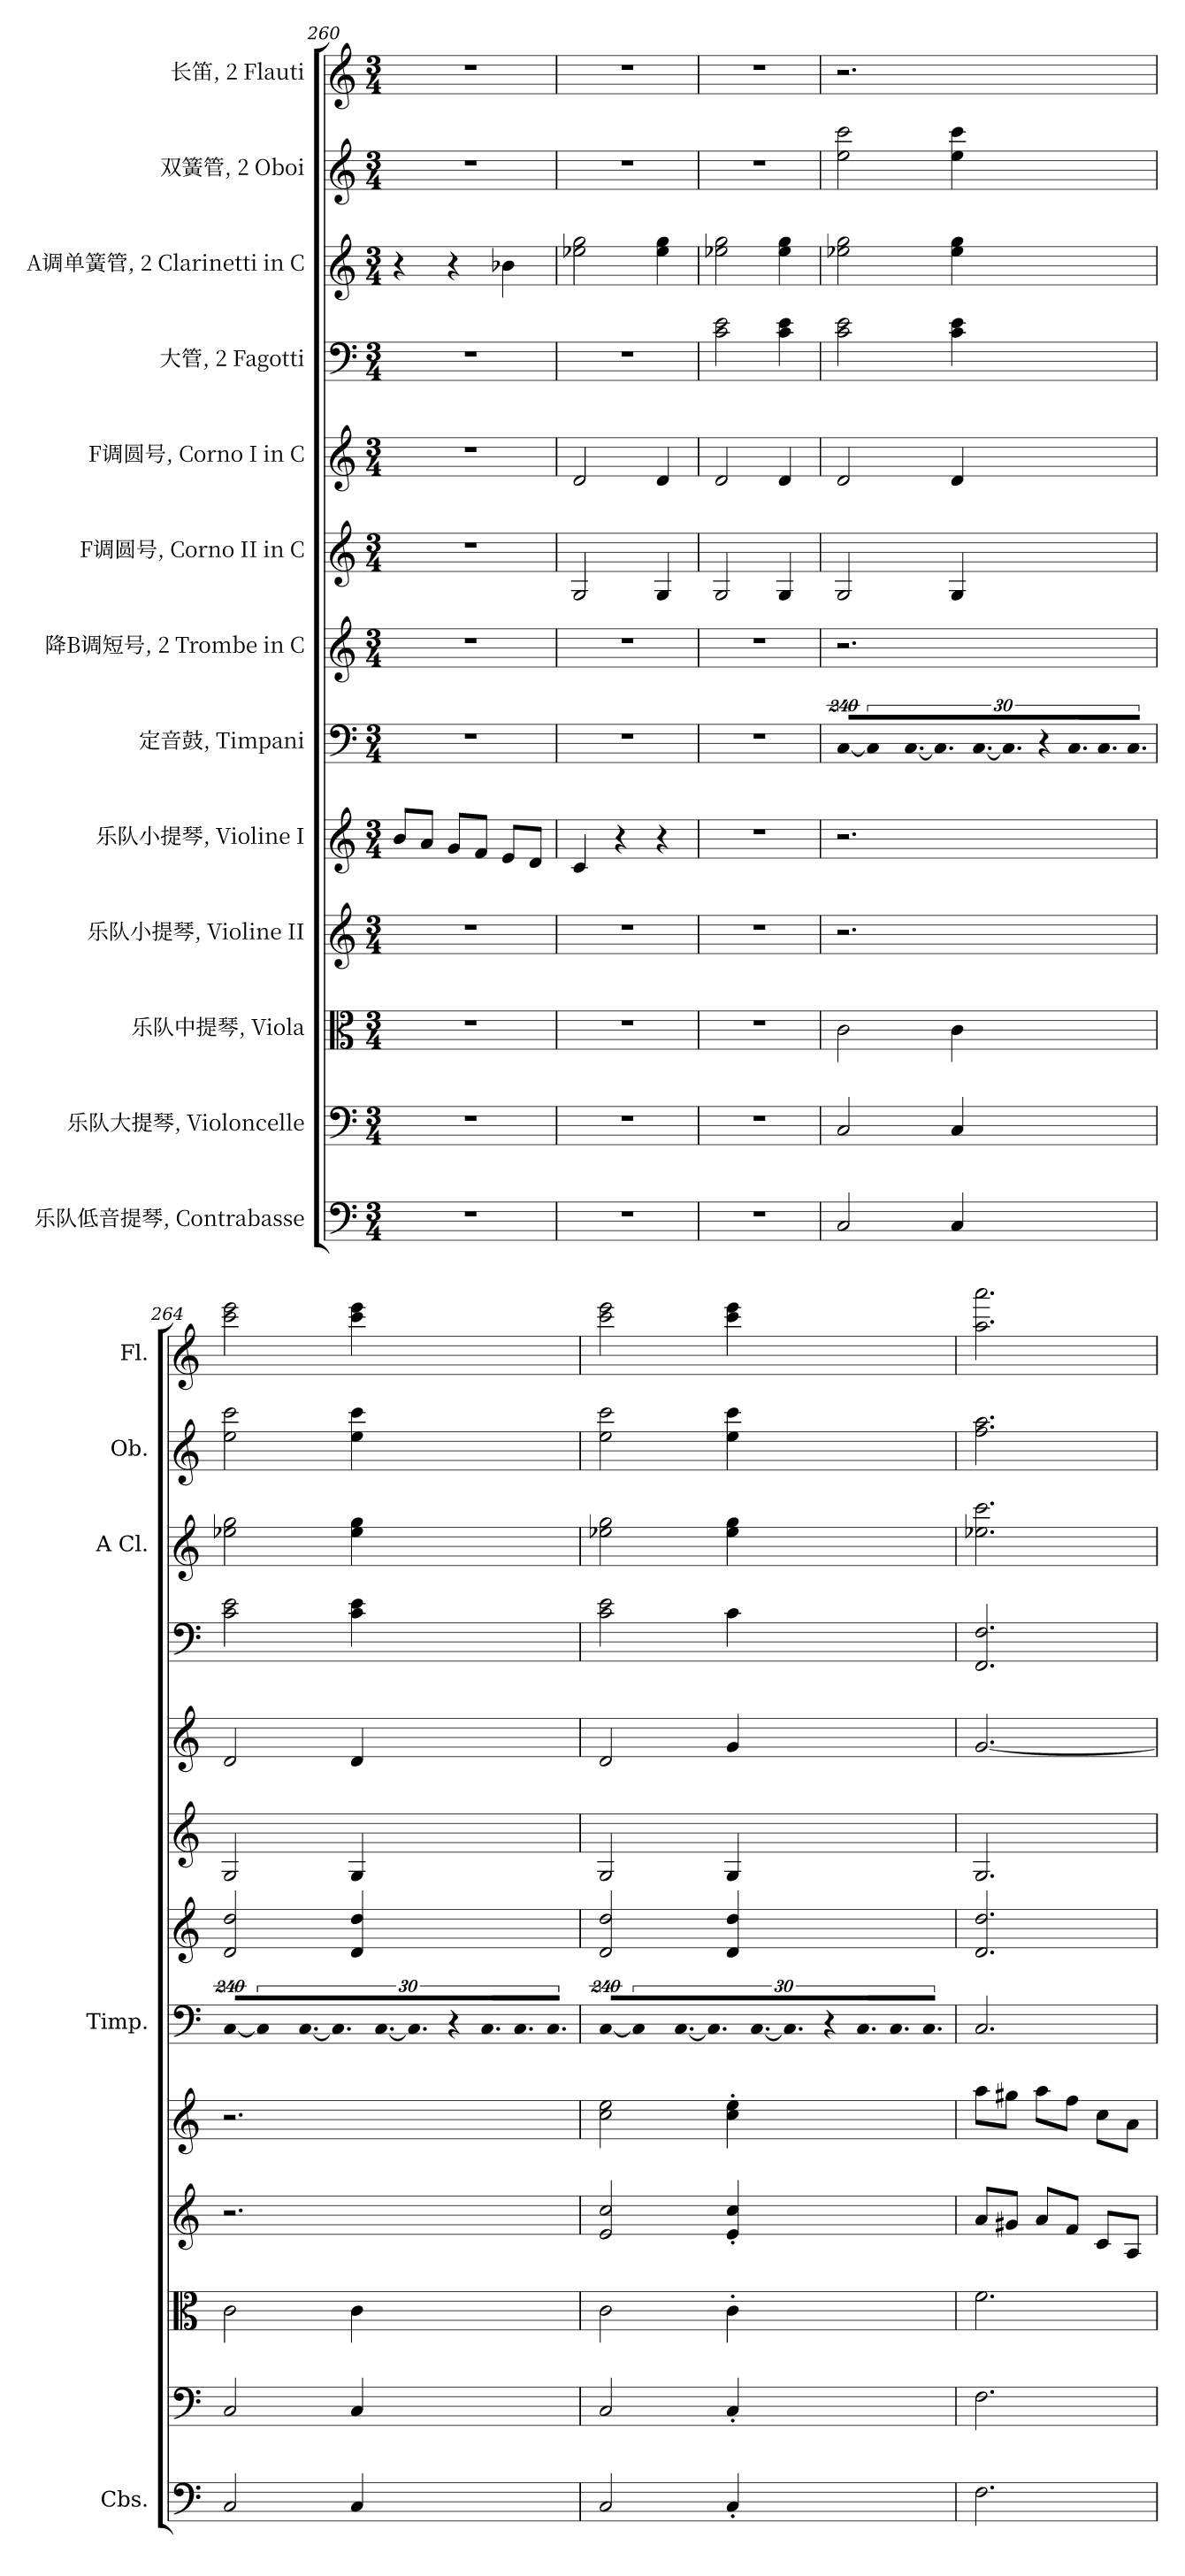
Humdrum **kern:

**kern	**kern	**kern	**kern	**kern	**kern	**kern	**kern	**kern	**kern	**kern	**kern	**kern
*part13	*part12	*part11	*part10	*part9	*part8	*part7	*part6	*part5	*part4	*part3	*part2	*part1
*staff13	*staff12	*staff11	*staff10	*staff9	*staff8	*staff7	*staff6	*staff5	*staff4	*staff3	*staff2	*staff1
*I"乐队低音提琴, Contrabasse	*I"乐队大提琴, Violoncelle	*I"乐队中提琴, Viola	*I"乐队小提琴, Violine II	*I"乐队小提琴, Violine I	*I"定音鼓, Timpani	*I"降B调短号, 2 Trombe in C	*I"F调圆号, Corno II in C	*I"F调圆号, Corno I in C	*I"大管, 2 Fagotti	*I"A调单簧管, 2 Clarinetti in C	*I"双簧管, 2 Oboi	*I"长笛, 2 Flauti
*I'Cbs.	*	*	*	*	*I'Timp.	*	*	*	*	*I'A Cl.	*I'Ob.	*I'Fl.
*clefF4	*clefF4	*clefC3	*clefG2	*clefG2	*clefF4	*clefG2	*clefG2	*clefG2	*clefF4	*clefG2	*clefG2	*clefG2
*ITrd7c12	*	*	*	*	*	*ITrd1c2	*ITrd4c7	*ITrd4c7	*	*ITrd2c3	*	*
*k[]	*k[]	*k[]	*k[]	*k[]	*k[]	*k[b-e-]	*k[b-]	*k[b-]	*k[]	*k[f#c#g#]	*k[]	*k[]
*M3/4	*M3/4	*M3/4	*M3/4	*M3/4	*M3/4	*M3/4	*M3/4	*M3/4	*M3/4	*M3/4	*M3/4	*M3/4
*MM243	*MM243	*MM243	*MM243	*MM243	*MM243	*MM243	*MM243	*MM243	*MM243	*MM243	*MM243	*MM243
=260	=260	=260	=260	=260	=260	=260	=260	=260	=260	=260	=260	=260
2.r	2.r	2.r	2.r	8b/L	2.r	2.r	2.r	2.r	2.r	4r	2.r	2.r
.	.	.	.	8a/J	.	.	.	.	.	.	.	.
.	.	.	.	8g/L	.	.	.	.	.	4r	.	.
.	.	.	.	8f/J	.	.	.	.	.	.	.	.
.	.	.	.	8e/L	.	.	.	.	.	4gn\	.	.
.	.	.	.	8d/J	.	.	.	.	.	.	.	.
=261	=261	=261	=261	=261	=261	=261	=261	=261	=261	=261	=261	=261
*	*	*	*	*	*	*	*	*	*	*	*	*MM231
2.r	2.r	2.r	2.r	4c/	2.r	2.r	2C/	2G/	2.r	2ccn\ 2ee\	2.r	2.r
.	.	.	.	4r	.	.	.	.	.	.	.	.
.	.	.	.	4r	.	.	4C/	4G/	.	4cc\ 4ee\	.	.
=262	=262	=262	=262	=262	=262	=262	=262	=262	=262	=262	=262	=262
*	*	*	*	*	*	*	*	*	*	*	*	*MM247
2.r	2.r	2.r	2.r	2.r	2.r	2.r	2C/	2G/	2c\ 2e\	2ccn\ 2ee\	2.r	2.r
.	.	.	.	.	.	.	4C/	4G/	4c\ 4e\	4cc\ 4ee\	.	.
!!LO:PB:g=z
=263	=263	=263	=263	=263	=263	=263	=263	=263	=263	=263	=263	=263
*	*	*	*	*	*	*	*	*	*	*	*	*MM250
!	!	!	!	!	!LO:N:vis=8	!	!	!	!	!	!	!
2CC/	2C/	2c\	2.r	2.r	[960%137C/L	2.r	2C/	2G/	2c\ 2e\	2ccn\ 2ee\	2ee\ 2ccc\	2.r
!	!	!	!	!	!LO:N:vis=256%9	!	!	!	!	!	!	!
.	.	.	.	.	960%17C/KLL]	.	.	.	.	.	.	.
.	.	.	.	.	1920ryy	.	.	.	.	.	.	.
!	!	!	!	!	!LO:N:vis=32.	!	!	!	!	!	!	!
.	.	.	.	.	[1920%103C/	.	.	.	.	.	.	.
!	!	!	!	!	!LO:N:vis=32.	!	!	!	!	!	!	!
.	.	.	.	.	1920%103C/]	.	.	.	.	.	.	.
!	!	!	!	!	!LO:N:vis=32.	!	!	!	!	!	!	!
.	.	.	.	.	[1920%103C/	.	.	.	.	.	.	.
!	!	!	!	!	!LO:N:vis=32.	!	!	!	!	!	!	!
.	.	.	.	.	1920%103C/JJJ]	.	.	.	.	.	.	.
!	!	!	!	!	!LO:N:vis=32.	!	!	!	!	!	!	!
.	.	.	.	.	1920%103r	.	.	.	.	.	.	.
!	!	!	!	!	!LO:N:vis=16.	!	!	!	!	!	!	!
.	.	.	.	.	960%103C/LL	.	.	.	.	.	.	.
4CC/	4C/	4c\	.	.	.	.	4C/	4G/	4c\ 4e\	4cc\ 4ee\	4ee\ 4ccc\	.
!	!	!	!	!	!LO:N:vis=16.	!	!	!	!	!	!	!
.	.	.	.	.	960%103C/	.	.	.	.	.	.	.
!	!	!	!	!	!LO:N:vis=16.	!	!	!	!	!	!	!
.	.	.	.	.	960%103C/JJ	.	.	.	.	.	.	.
960ryy	960ryy	960ryy	960ryy	960ryy	.	960ryy	960ryy	960ryy	960ryy	960ryy	960ryy	960ryy
=264	=264	=264	=264	=264	=264	=264	=264	=264	=264	=264	=264	=264
*	*	*	*	*	*	*	*	*	*	*	*	*MM254
!	!	!	!	!	!LO:N:vis=8	!	!	!	!	!	!	!
2CC/	2C/	2c\	2.r	2.r	[960%137C/L	2c/ 2cc/	2C/	2G/	2c\ 2e\	2ccn\ 2ee\	2ee\ 2ccc\	2ccc\ 2eee\
!	!	!	!	!	!LO:N:vis=256%9	!	!	!	!	!	!	!
.	.	.	.	.	960%17C/KLL]	.	.	.	.	.	.	.
.	.	.	.	.	1920ryy	.	.	.	.	.	.	.
!	!	!	!	!	!LO:N:vis=32.	!	!	!	!	!	!	!
.	.	.	.	.	[1920%103C/	.	.	.	.	.	.	.
!	!	!	!	!	!LO:N:vis=32.	!	!	!	!	!	!	!
.	.	.	.	.	1920%103C/]	.	.	.	.	.	.	.
!	!	!	!	!	!LO:N:vis=32.	!	!	!	!	!	!	!
.	.	.	.	.	[1920%103C/	.	.	.	.	.	.	.
!	!	!	!	!	!LO:N:vis=32.	!	!	!	!	!	!	!
.	.	.	.	.	1920%103C/JJJ]	.	.	.	.	.	.	.
!	!	!	!	!	!LO:N:vis=32.	!	!	!	!	!	!	!
.	.	.	.	.	1920%103r	.	.	.	.	.	.	.
!	!	!	!	!	!LO:N:vis=16.	!	!	!	!	!	!	!
.	.	.	.	.	960%103C/LL	.	.	.	.	.	.	.
4CC/	4C/	4c\	.	.	.	4c/ 4cc/	4C/	4G/	4c\ 4e\	4cc\ 4ee\	4ee\ 4ccc\	4ccc\ 4eee\
!	!	!	!	!	!LO:N:vis=16.	!	!	!	!	!	!	!
.	.	.	.	.	960%103C/	.	.	.	.	.	.	.
!	!	!	!	!	!LO:N:vis=16.	!	!	!	!	!	!	!
.	.	.	.	.	960%103C/JJ	.	.	.	.	.	.	.
960ryy	960ryy	960ryy	960ryy	960ryy	.	960ryy	960ryy	960ryy	960ryy	960ryy	960ryy	960ryy
=265	=265	=265	=265	=265	=265	=265	=265	=265	=265	=265	=265	=265
*	*	*	*	*	*	*	*	*	*	*	*	*MM258
!	!	!	!	!	!LO:N:vis=8	!	!	!	!	!	!	!
2CC/	2C/	2c\	2e/ 2cc/	2cc\ 2ee\	[960%137C/L	2c/ 2cc/	2C/	2G/	2c\ 2e\	2ccn\ 2ee\	2ee\ 2ccc\	2ccc\ 2eee\
!	!	!	!	!	!LO:N:vis=256%9	!	!	!	!	!	!	!
.	.	.	.	.	960%17C/KLL]	.	.	.	.	.	.	.
.	.	.	.	.	1920ryy	.	.	.	.	.	.	.
!	!	!	!	!	!LO:N:vis=32.	!	!	!	!	!	!	!
.	.	.	.	.	[1920%103C/	.	.	.	.	.	.	.
!	!	!	!	!	!LO:N:vis=32.	!	!	!	!	!	!	!
.	.	.	.	.	1920%103C/]	.	.	.	.	.	.	.
!	!	!	!	!	!LO:N:vis=32.	!	!	!	!	!	!	!
.	.	.	.	.	[1920%103C/	.	.	.	.	.	.	.
!	!	!	!	!	!LO:N:vis=32.	!	!	!	!	!	!	!
.	.	.	.	.	1920%103C/JJJ]	.	.	.	.	.	.	.
!	!	!	!	!	!LO:N:vis=32.	!	!	!	!	!	!	!
.	.	.	.	.	1920%103r	.	.	.	.	.	.	.
!	!	!	!	!	!LO:N:vis=16.	!	!	!	!	!	!	!
.	.	.	.	.	960%103C/LL	.	.	.	.	.	.	.
4CC'/	4C'/	4c'\	4e/' 4cc/'	4cc\' 4ee\'	.	4c/ 4cc/	4C/	4c/	4c\	4cc\ 4ee\	4ee\ 4ccc\	4ccc\ 4eee\
!	!	!	!	!	!LO:N:vis=16.	!	!	!	!	!	!	!
.	.	.	.	.	960%103C/	.	.	.	.	.	.	.
!	!	!	!	!	!LO:N:vis=16.	!	!	!	!	!	!	!
.	.	.	.	.	960%103C/JJ	.	.	.	.	.	.	.
960ryy	960ryy	960ryy	960ryy	960ryy	.	960ryy	960ryy	960ryy	960ryy	960ryy	960ryy	960ryy
!!LO:PB:g=z
=266	=266	=266	=266	=266	=266	=266	=266	=266	=266	=266	=266	=266
*	*	*	*	*	*	*	*	*	*	*	*	*MM250
2.FF\	2.F\	2.f\	8a/L	8aa\L	2.C/	2.c/ 2.cc/	2.C/	[2.c/	2.FF/ 2.F/	2.ccn\ 2.aa\	2.ff\ 2.aa\	2.aa\ 2.aaa\
.	.	.	8g#X/J	8gg#X\J	.	.	.	.	.	.	.	.
.	.	.	8a/L	8aa\L	.	.	.	.	.	.	.	.
.	.	.	8f/J	8ff\J	.	.	.	.	.	.	.	.
.	.	.	8c/L	8cc\L	.	.	.	.	.	.	.	.
.	.	.	8A/J	8a\J	.	.	.	.	.	.	.	.
=	=	=	=	=	=	=	=	=	=	=	=	=
*-	*-	*-	*-	*-	*-	*-	*-	*-	*-	*-	*-	*-
